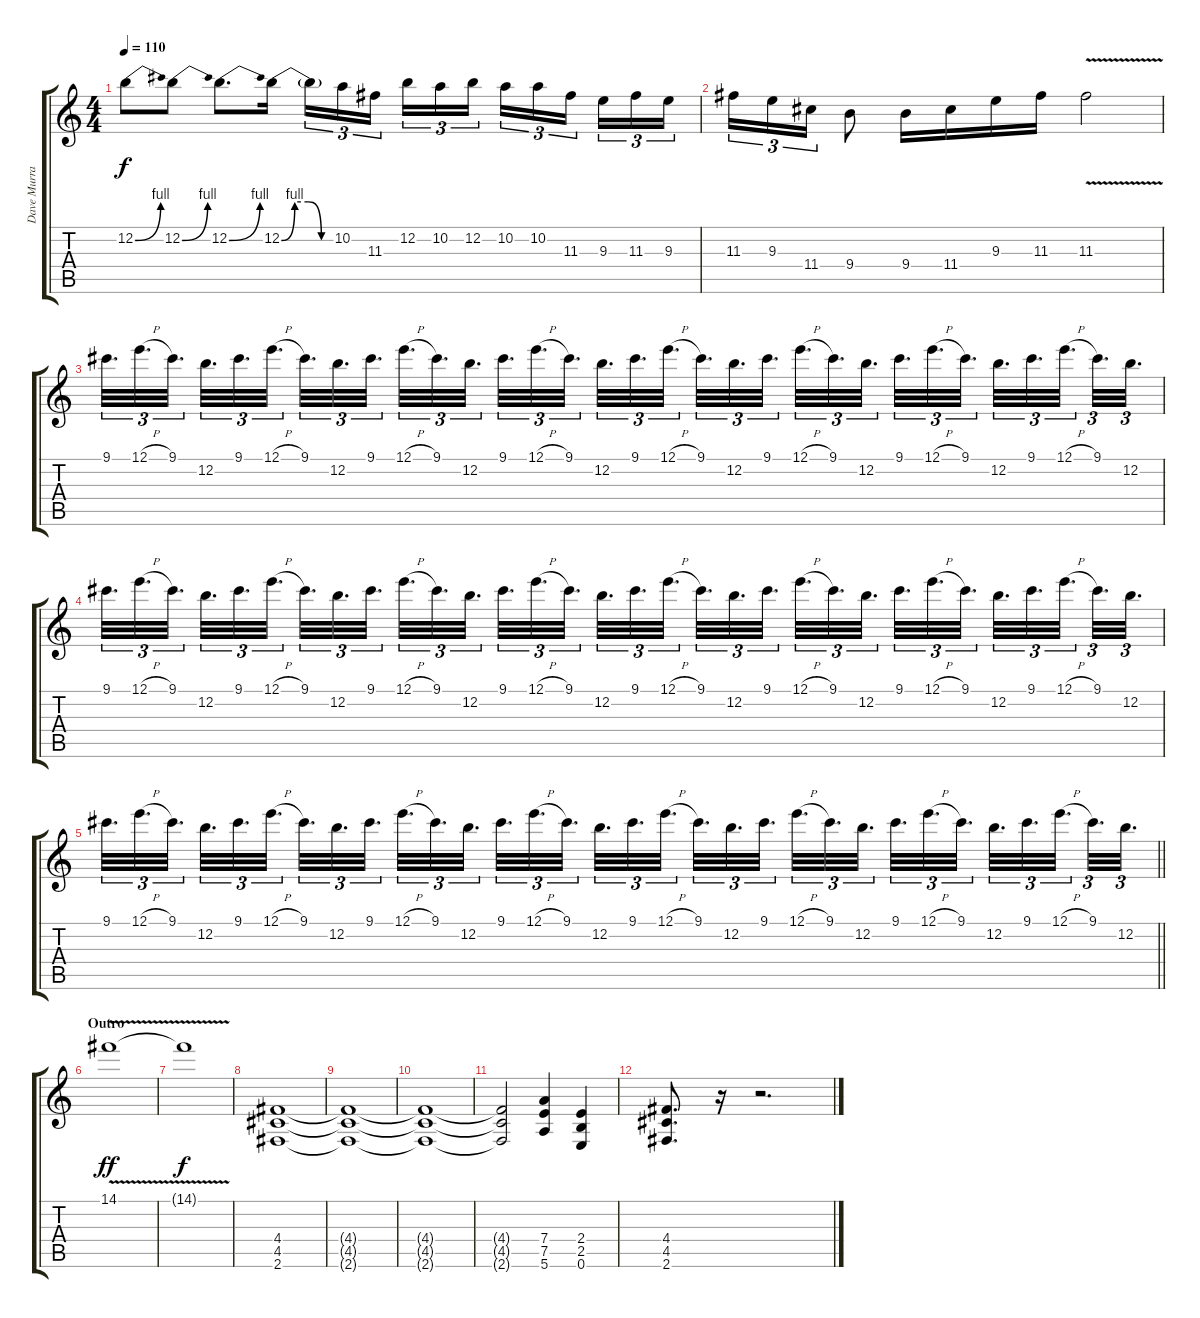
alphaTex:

\track ("Dave Murray" "Dave Murra") {instrument overdrivenguitar}
\staff {score tabs}
\tuning (E4 B3 G3 D3 A2 E2) {hide}
\ts (4 4)
\tempo 110
\clef g2
\ks c
12.2{be (bend 0 0 60 4)}.8{dy f} 12.2{be (bend 0 0 60 4)}.8 12.2{be (bend 0 0 60 4)}.8{d} 12.2{be (custom 0 0 15 4 30 4 45 0 60 0)}.16 12.2{t}.16{tu (3 2)} 10.2.16{tu (3 2)} 11.3.16{tu (3 2) beam splitsecondary} 12.2.16{tu (3 2)} 10.2.16{tu (3 2)} 12.2.16{tu (3 2)} 10.2.16{tu (3 2)} 10.2.16{tu (3 2)} 11.3.16{tu (3 2) beam splitsecondary} 9.3.16{tu (3 2)} 11.3.16{tu (3 2)} 9.3.16{tu (3 2)} |
11.3.16{tu (3 2)} 9.3.16{tu (3 2)} 11.4.16{tu (3 2)} 9.4.8 9.4.16 11.4.16 9.3.16 11.3.16 11.3{v}.2 |
9.1.32{d tu (3 2)} 12.1{h}.32{d tu (3 2)} 9.1.32{d tu (3 2)} 12.2.32{d tu (3 2)} 9.1.32{d tu (3 2)} 12.1{h}.32{d tu (3 2)} 9.1.32{d tu (3 2)} 12.2.32{d tu (3 2)} 9.1.32{d tu (3 2)} 12.1{h}.32{d tu (3 2)} 9.1.32{d tu (3 2)} 12.2.32{d tu (3 2)} 9.1.32{d tu (3 2)} 12.1{h}.32{d tu (3 2)} 9.1.32{d tu (3 2)} 12.2.32{d tu (3 2)} 9.1.32{d tu (3 2)} 12.1{h}.32{d tu (3 2)} 9.1.32{d tu (3 2)} 12.2.32{d tu (3 2)} 9.1.32{d tu (3 2)} 12.1{h}.32{d tu (3 2)} 9.1.32{d tu (3 2)} 12.2.32{d tu (3 2)} 9.1.32{d tu (3 2)} 12.1{h}.32{d tu (3 2)} 9.1.32{d tu (3 2)} 12.2.32{d tu (3 2)} 9.1.32{d tu (3 2)} 12.1{h}.32{d tu (3 2)} 9.1.32{d tu (3 2)} 12.2.32{d tu (3 2)} |
9.1.32{d tu (3 2)} 12.1{h}.32{d tu (3 2)} 9.1.32{d tu (3 2)} 12.2.32{d tu (3 2)} 9.1.32{d tu (3 2)} 12.1{h}.32{d tu (3 2)} 9.1.32{d tu (3 2)} 12.2.32{d tu (3 2)} 9.1.32{d tu (3 2)} 12.1{h}.32{d tu (3 2)} 9.1.32{d tu (3 2)} 12.2.32{d tu (3 2)} 9.1.32{d tu (3 2)} 12.1{h}.32{d tu (3 2)} 9.1.32{d tu (3 2)} 12.2.32{d tu (3 2)} 9.1.32{d tu (3 2)} 12.1{h}.32{d tu (3 2)} 9.1.32{d tu (3 2)} 12.2.32{d tu (3 2)} 9.1.32{d tu (3 2)} 12.1{h}.32{d tu (3 2)} 9.1.32{d tu (3 2)} 12.2.32{d tu (3 2)} 9.1.32{d tu (3 2)} 12.1{h}.32{d tu (3 2)} 9.1.32{d tu (3 2)} 12.2.32{d tu (3 2)} 9.1.32{d tu (3 2)} 12.1{h}.32{d tu (3 2)} 9.1.32{d tu (3 2)} 12.2.32{d tu (3 2)} |
\barLineRight lightlight
9.1.32{d tu (3 2)} 12.1{h}.32{d tu (3 2)} 9.1.32{d tu (3 2)} 12.2.32{d tu (3 2)} 9.1.32{d tu (3 2)} 12.1{h}.32{d tu (3 2)} 9.1.32{d tu (3 2)} 12.2.32{d tu (3 2)} 9.1.32{d tu (3 2)} 12.1{h}.32{d tu (3 2)} 9.1.32{d tu (3 2)} 12.2.32{d tu (3 2)} 9.1.32{d tu (3 2)} 12.1{h}.32{d tu (3 2)} 9.1.32{d tu (3 2)} 12.2.32{d tu (3 2)} 9.1.32{d tu (3 2)} 12.1{h}.32{d tu (3 2)} 9.1.32{d tu (3 2)} 12.2.32{d tu (3 2)} 9.1.32{d tu (3 2)} 12.1{h}.32{d tu (3 2)} 9.1.32{d tu (3 2)} 12.2.32{d tu (3 2)} 9.1.32{d tu (3 2)} 12.1{h}.32{d tu (3 2)} 9.1.32{d tu (3 2)} 12.2.32{d tu (3 2)} 9.1.32{d tu (3 2)} 12.1{h}.32{d tu (3 2)} 9.1.32{d tu (3 2)} 12.2.32{d tu (3 2)} |
\section ("" "Outro")
14.1{v}.1{dy ff} |
14.1{t}.1{dy f} |
(4.4 4.5 2.6).1{volume 11} |
(4.4{t} 4.5{t} 2.6{t}).1 |
(4.4{t} 4.5{t} 2.6{t}).1 |
(4.4{t} 4.5{t} 2.6{t}).2 (7.4 7.5 5.6).4 (2.4 2.5 0.6).4 |
(4.4 4.5 2.6).8{d} r.16 r.2{d}
